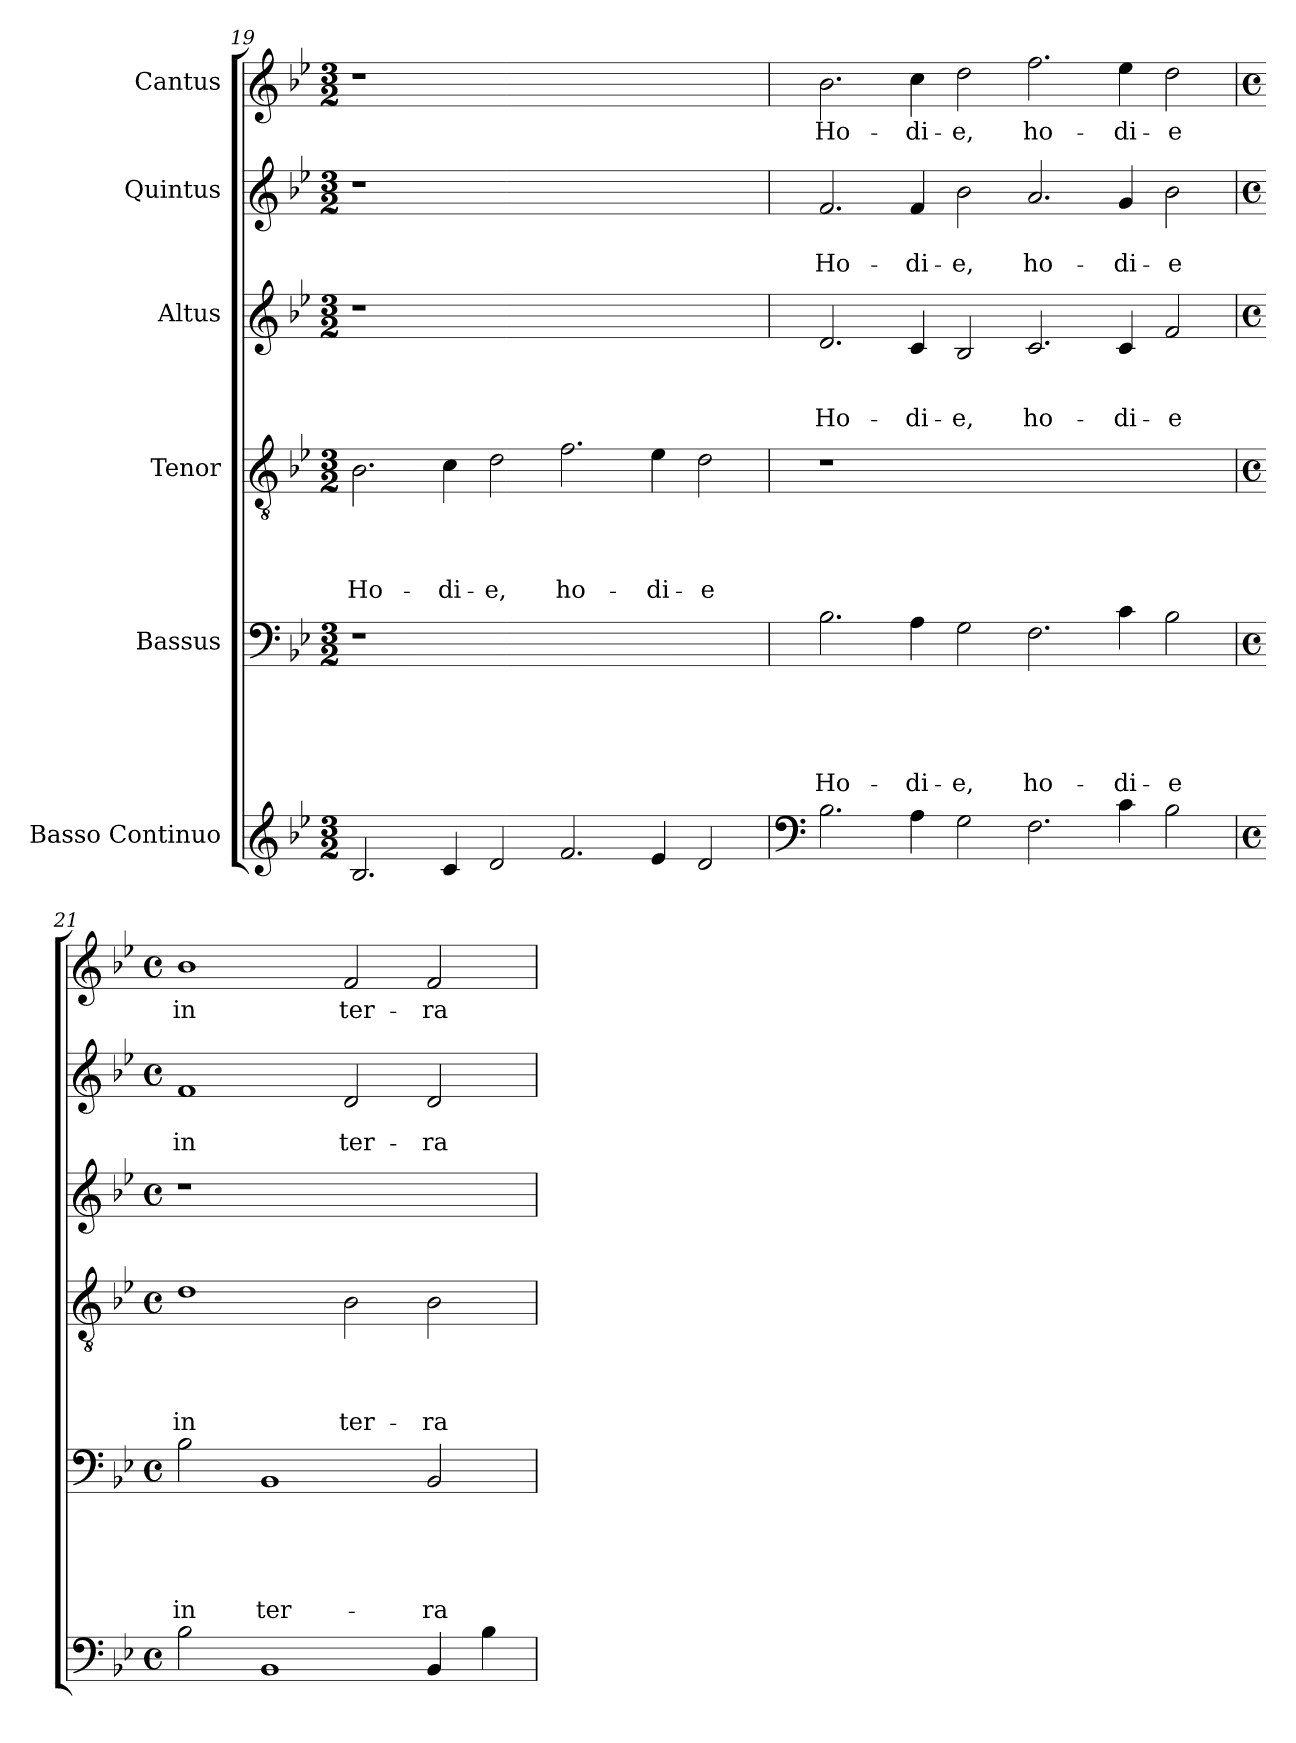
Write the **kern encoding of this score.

**kern	**kern	**text	**text	**text	**text	**text	**kern	**text	**text	**text	**text	**kern	**text	**text	**text	**kern	**text	**text	**kern	**text
*part6	*part5	*part5	*part5	*part5	*part5	*part5	*part4	*part4	*part4	*part4	*part4	*part3	*part3	*part3	*part3	*part2	*part2	*part2	*part1	*part1
*staff6	*staff5	*staff5	*staff5	*staff5	*staff5	*staff5	*staff4	*staff4	*staff4	*staff4	*staff4	*staff3	*staff3	*staff3	*staff3	*staff2	*staff2	*staff2	*staff1	*staff1
*I"Basso Continuo	*I"Bassus	*	*	*	*	*	*I"Tenor	*	*	*	*	*I"Altus	*	*	*	*I"Quintus	*	*	*I"Cantus	*
!!LO:PB:g=z
*clefG2	*clefF4	*	*	*	*	*	*clefGv2	*	*	*	*	*clefG2	*	*	*	*clefG2	*	*	*clefG2	*
*ITrd7c12	*	*	*	*	*	*	*	*	*	*	*	*	*	*	*	*	*	*	*	*
*k[b-e-]	*k[b-e-]	*	*	*	*	*	*k[b-e-]	*	*	*	*	*k[b-e-]	*	*	*	*k[b-e-]	*	*	*k[b-e-]	*
*B-:	*B-:	*	*	*	*	*	*B-:	*	*	*	*	*B-:	*	*	*	*B-:	*	*	*B-:	*
*M3/2	*M3/2	*	*	*	*	*	*M3/2	*	*	*	*	*M3/2	*	*	*	*M3/2	*	*	*M3/2	*
=19	=19	=19	=19	=19	=19	=19	=19	=19	=19	=19	=19	=19	=19	=19	=19	=19	=19	=19	=19	=19
!	!LO:N:vis=1	!	!	!	!	!	!	!	!	!	!LO:LY:b	!LO:N:vis=1	!	!	!	!LO:N:vis=1	!	!	!LO:N:vis=1	!
2.BB-/	1.r	.	.	.	.	.	2.B-\	.	.	.	Ho-	1.r	.	.	.	1.r	.	.	1.r	.
!	!	!	!	!	!	!	!	!	!	!	!LO:LY:b	!	!	!	!	!	!	!	!	!
4C/	.	.	.	.	.	.	4c\	.	.	.	-di-	.	.	.	.	.	.	.	.	.
!	!	!	!	!	!	!	!	!	!	!	!LO:LY:b	!	!	!	!	!	!	!	!	!
2D/	.	.	.	.	.	.	2d\	.	.	.	-e,	.	.	.	.	.	.	.	.	.
!	!	!	!	!	!	!	!	!	!	!	!LO:LY:b	!	!	!	!	!	!	!	!	!
2.F/	1.ryy	.	.	.	.	.	2.f\	.	.	.	ho-	1.ryy	.	.	.	1.ryy	.	.	1.ryy	.
!	!	!	!	!	!	!	!	!	!	!	!LO:LY:b	!	!	!	!	!	!	!	!	!
4E-/	.	.	.	.	.	.	4e-\	.	.	.	-di-	.	.	.	.	.	.	.	.	.
!	!	!	!	!	!	!	!	!	!	!	!LO:LY:b	!	!	!	!	!	!	!	!	!
2D/	.	.	.	.	.	.	2d\	.	.	.	-e	.	.	.	.	.	.	.	.	.
=20	=20	=20	=20	=20	=20	=20	=20	=20	=20	=20	=20	=20	=20	=20	=20	=20	=20	=20	=20	=20
*clefF4	*	*	*	*	*	*	*	*	*	*	*	*	*	*	*	*	*	*	*	*
!	!	!	!	!	!	!LO:LY:b	!LO:N:vis=1	!	!	!	!	!	!	!	!LO:LY:b	!	!	!LO:LY:b	!	!LO:LY:b
2.BB-\	2.B-\	.	.	.	.	Ho-	1.r	.	.	.	.	2.d/	.	.	Ho-	2.f/	.	Ho-	2.b-\	Ho-
!	!	!	!	!	!	!LO:LY:b	!	!	!	!	!	!	!	!	!LO:LY:b	!	!	!LO:LY:b	!	!LO:LY:b
4AA\	4A\	.	.	.	.	-di-	.	.	.	.	.	4c/	.	.	-di-	4f/	.	-di-	4cc\	-di-
!	!	!	!	!	!	!LO:LY:b	!	!	!	!	!	!	!	!	!LO:LY:b	!	!	!LO:LY:b	!	!LO:LY:b
2GG\	2G\	.	.	.	.	-e,	.	.	.	.	.	2B-/	.	.	-e,	2b-\	.	-e,	2dd\	-e,
!	!	!	!	!	!	!LO:LY:b	!	!	!	!	!	!	!	!	!LO:LY:b	!	!	!LO:LY:b	!	!LO:LY:b
2.FF\	2.F\	.	.	.	.	ho-	1.ryy	.	.	.	.	2.c/	.	.	ho-	2.a/	.	ho-	2.ff\	ho-
!	!	!	!	!	!	!LO:LY:b	!	!	!	!	!	!	!	!	!LO:LY:b	!	!	!LO:LY:b	!	!LO:LY:b
4C\	4c\	.	.	.	.	-di-	.	.	.	.	.	4c/	.	.	-di-	4g/	.	-di-	4ee-\	-di-
!	!	!	!	!	!	!LO:LY:b	!	!	!	!	!	!	!	!	!LO:LY:b	!	!	!LO:LY:b	!	!LO:LY:b
2BB-\	2B-\	.	.	.	.	-e	.	.	.	.	.	2f/	.	.	-e	2b-\	.	-e	2dd\	-e
=21	=21	=21	=21	=21	=21	=21	=21	=21	=21	=21	=21	=21	=21	=21	=21	=21	=21	=21	=21	=21
*M4/4	*M4/4	*	*	*	*	*	*M4/4	*	*	*	*	*M4/4	*	*	*	*M4/4	*	*	*M4/4	*
*met(c)	*met(c)	*	*	*	*	*	*met(c)	*	*	*	*	*met(c)	*	*	*	*met(c)	*	*	*met(c)	*
!	!	!	!	!	!	!LO:LY:b	!	!	!	!	!LO:LY:b	!LO:N:vis=1	!	!	!	!	!	!LO:LY:b	!	!LO:LY:b
2BB-\	2B-\	.	.	.	.	in	1d	.	.	.	in	1r	.	.	.	1f	.	in	1b-	in
!	!	!	!	!	!	!LO:LY:b	!	!	!	!	!	!	!	!	!	!	!	!	!	!
1BBB-	1BB-	.	.	.	.	ter-	.	.	.	.	.	.	.	.	.	.	.	.	.	.
!	!	!	!	!	!	!	!	!	!	!	!LO:LY:b	!	!	!	!	!	!	!LO:LY:b	!	!LO:LY:b
.	.	.	.	.	.	.	2B-\	.	.	.	ter-	1ryy	.	.	.	2d/	.	ter-	2f/	ter-
!	!	!	!	!	!	!LO:LY:b	!	!	!	!	!LO:LY:b	!	!	!	!	!	!	!LO:LY:b	!	!LO:LY:b
4BBB-/	2BB-/	.	.	.	.	-ra	2B-\	.	.	.	-ra	.	.	.	.	2d/	.	-ra	2f/	-ra
4BB-\	.	.	.	.	.	.	.	.	.	.	.	.	.	.	.	.	.	.	.	.
=	=	=	=	=	=	=	=	=	=	=	=	=	=	=	=	=	=	=	=	=
*-	*-	*-	*-	*-	*-	*-	*-	*-	*-	*-	*-	*-	*-	*-	*-	*-	*-	*-	*-	*-
